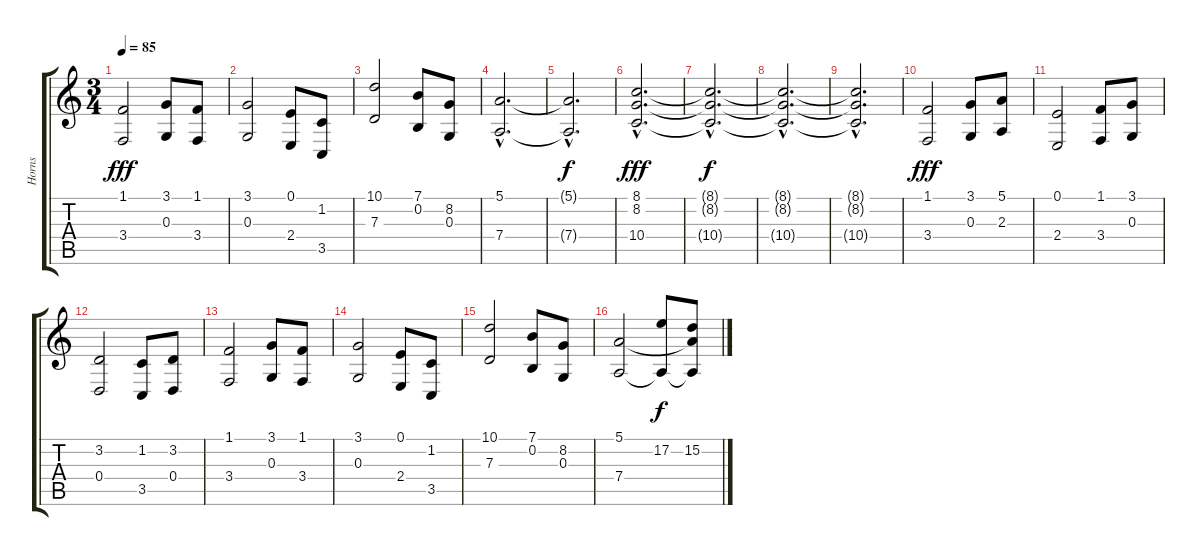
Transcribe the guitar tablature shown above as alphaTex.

\track ("Horns" "Horns") {instrument lead1square}
\staff {score tabs}
\tuning (E4 B3 G3 D3 A2 C2) {hide}
\ts (3 4)
\tempo 85
\clef g2
\ks c
(1.1 3.4).2{dy fff} (3.1 0.3).8 (1.1 3.4).8 |
(3.1 0.3).2 (0.1 2.4).8 (1.2 3.5).8 |
(10.1 7.3).2 (7.1 0.2).8 (8.2 0.3).8 |
(5.1{hac} 7.4{hac}).2{d} |
(5.1{hac t} 7.4{hac t}).2{d dy f} |
(8.1{hac} 8.2{hac} 10.4{hac}).2{d dy fff} |
(8.1{hac t} 8.2{hac t} 10.4{hac t}).2{d dy f} |
(8.1{hac t} 8.2{hac t} 10.4{hac t}).2{d} |
(8.1{hac t} 8.2{hac t} 10.4{hac t}).2{d} |
(1.1 3.4).2{dy fff} (3.1 0.3).8 (5.1 2.3).8 |
(0.1 2.4).2 (1.1 3.4).8 (3.1 0.3).8 |
(3.2 0.4).2 (1.2 3.5).8 (3.2 0.4).8 |
(1.1 3.4).2 (3.1 0.3).8 (1.1 3.4).8 |
(3.1 0.3).2 (0.1 2.4).8 (1.2 3.5).8 |
(10.1 7.3).2 (7.1 0.2).8 (8.2 0.3).8 |
(5.1 7.4).2 (17.2 7.4{t}).8{dy f} (5.1{t} 15.2 7.4{t}).8
